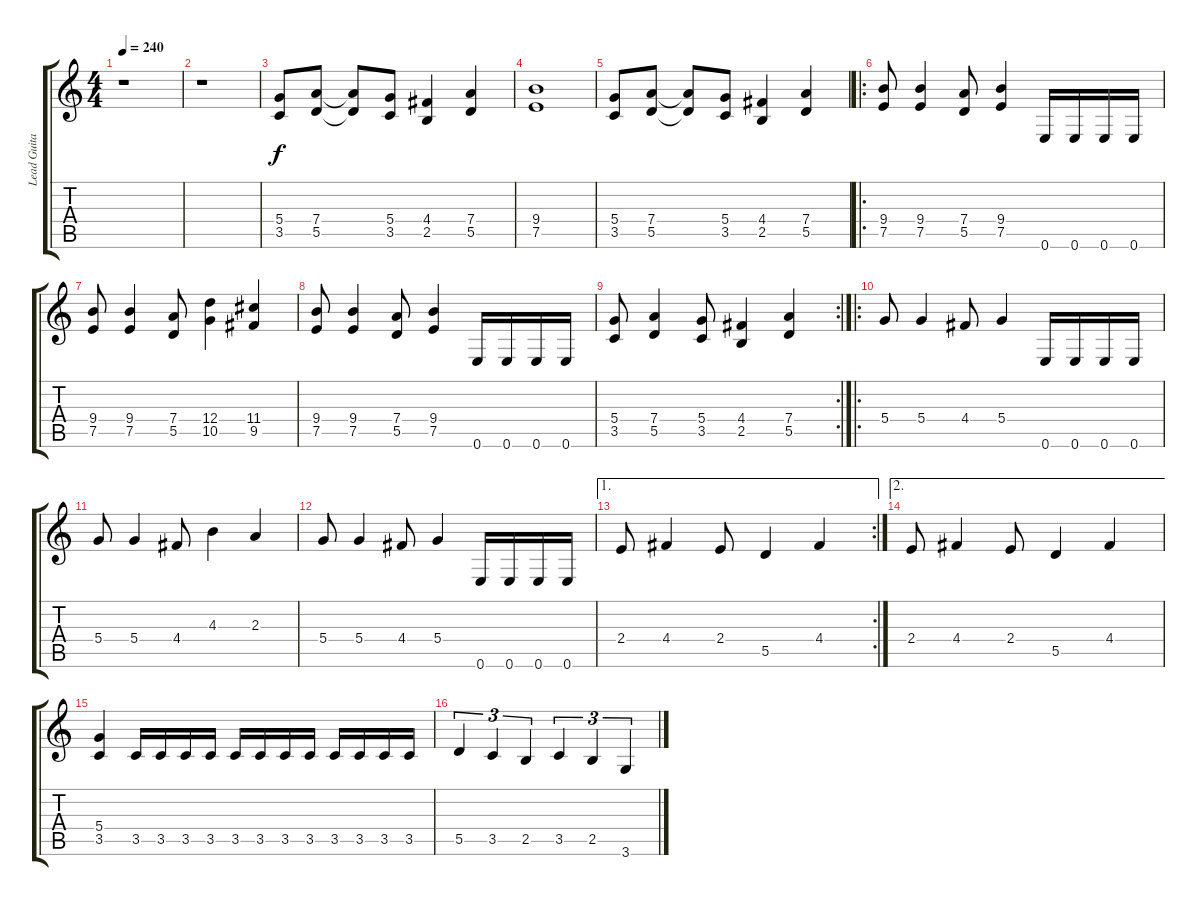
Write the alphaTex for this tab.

\track ("Lead Guitar" "Lead Guita") {instrument distortionguitar}
\staff {score tabs}
\tuning (E4 B3 G3 D3 A2 E2) {hide}
\ts (4 4)
\tempo 240
\clef g2
\ks c
r.1{dy f instrument distortionguitar} |
r.1 |
(5.4 3.5).8 (7.4 5.5).8 (7.4{t} 5.5{t}).8 (5.4 3.5).8 (4.4 2.5).4 (7.4 5.5).4 |
(9.4 7.5).1 |
(5.4 3.5).8 (7.4 5.5).8 (7.4{t} 5.5{t}).8 (5.4 3.5).8 (4.4 2.5).4 (7.4 5.5).4 |
\ro
(9.4 7.5).8 (9.4 7.5).4 (7.4 5.5).8 (9.4 7.5).4 0.6.16 0.6.16 0.6.16 0.6.16 |
(9.4 7.5).8 (9.4 7.5).4 (7.4 5.5).8 (12.4 10.5).4 (11.4 9.5).4 |
(9.4 7.5).8 (9.4 7.5).4 (7.4 5.5).8 (9.4 7.5).4 0.6.16 0.6.16 0.6.16 0.6.16 |
\rc 2
(5.4 3.5).8 (7.4 5.5).4 (5.4 3.5).8 (4.4 2.5).4 (7.4 5.5).4 |
\ro
5.4.8{volume 16} 5.4.4 4.4.8 5.4.4 0.6.16 0.6.16 0.6.16 0.6.16 |
5.4.8 5.4.4 4.4.8 4.3.4 2.3.4 |
5.4.8 5.4.4 4.4.8 5.4.4 0.6.16 0.6.16 0.6.16 0.6.16 |
\ae 1
\rc 2
2.4.8 4.4.4 2.4.8 5.5.4 4.4.4 |
\ae 2
2.4.8 4.4.4 2.4.8 5.5.4 4.4.4 |
(5.4 3.5).4{volume 13} 3.5.16 3.5.16 3.5.16 3.5.16 3.5.16 3.5.16 3.5.16 3.5.16 3.5.16 3.5.16 3.5.16 3.5.16 |
5.5.4{tu (3 2)} 3.5.4{tu (3 2)} 2.5.4{tu (3 2)} 3.5.4{tu (3 2)} 2.5.4{tu (3 2)} 3.6.4{tu (3 2)}
